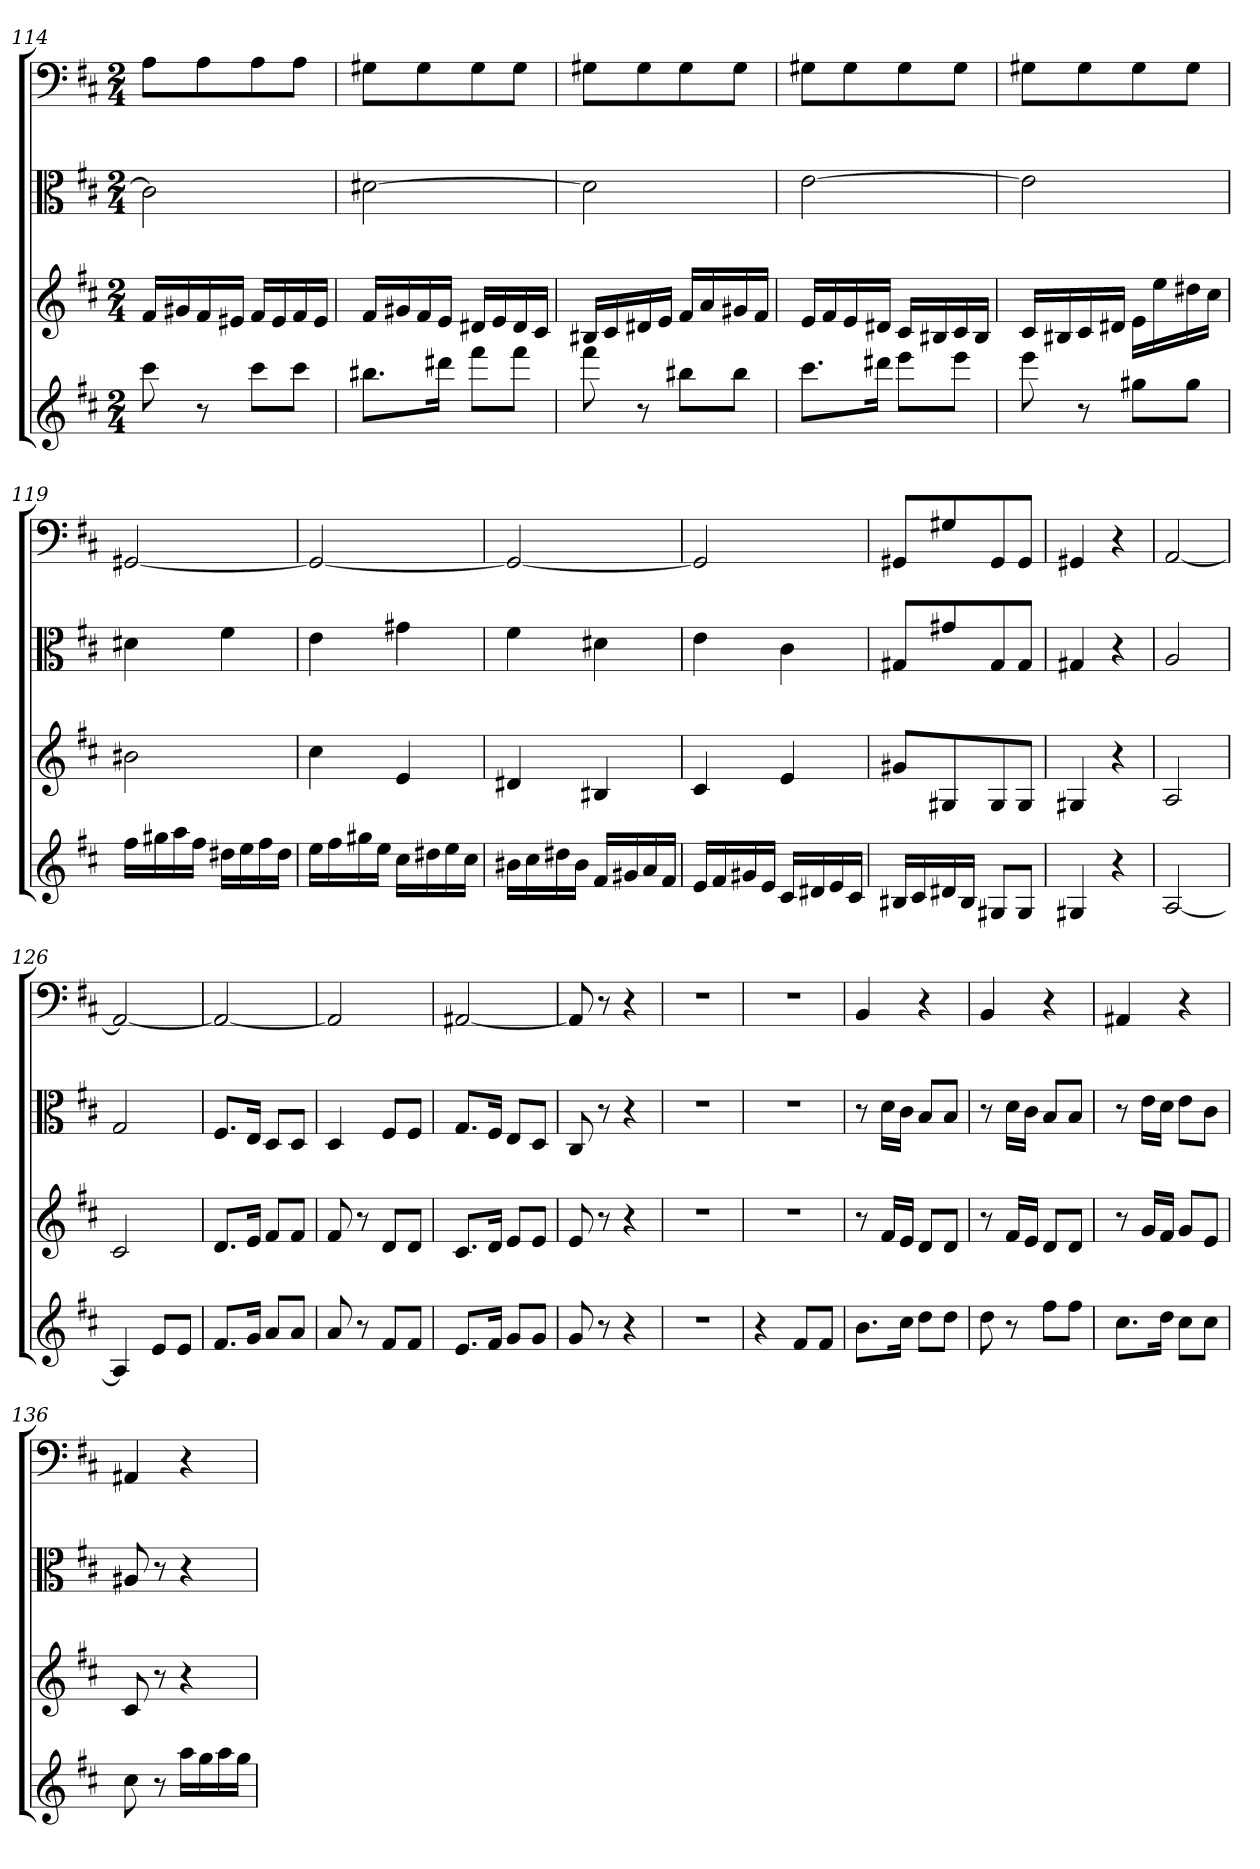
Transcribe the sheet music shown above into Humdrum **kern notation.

**kern	**kern	**kern	**kern
*part4	*part3	*part2	*part1
*staff4	*staff3	*staff2	*staff1
*clefG2	*clefG2	*clefC3	*clefF4
*k[f#c#]	*k[f#c#]	*k[f#c#]	*k[f#c#]
*D:	*D:	*D:	*D:
*M2/4	*M2/4	*M2/4	*M2/4
=114	=114	=114	=114
8ccc#\	16f#/LL	2c#\]	8A\L
.	16g#X/	.	.
8r	16f#/	.	8A\
.	16e#X/JJ	.	.
8ccc#\L	16f#/LL	.	8A\
.	16e#/	.	.
8ccc#\J	16f#/	.	8A\J
.	16e#/JJ	.	.
=115	=115	=115	=115
8.bb#X\L	16f#/LL	[2d#X\	8G#X\L
.	16g#X/	.	.
.	16f#/	.	8G#\
16ddd#X\Jk	16e/JJ	.	.
8fff#\L	16d#X/LL	.	8G#\
.	16e/	.	.
8fff#\J	16d#/	.	8G#\J
.	16c#/JJ	.	.
=116	=116	=116	=116
8fff#\	16B#X/LL	2d#\]	8G#X\L
.	16c#/	.	.
8r	16d#X/	.	8G#\
.	16e/JJ	.	.
8bb#X\L	16f#/LL	.	8G#\
.	16a/	.	.
8bb#\J	16g#X/	.	8G#\J
.	16f#/JJ	.	.
=117	=117	=117	=117
8.ccc#\L	16e/LL	[2e\	8G#X\L
.	16f#/	.	.
.	16e/	.	8G#\
16ddd#X\Jk	16d#X/JJ	.	.
8eee\L	16c#/LL	.	8G#\
.	16B#X/	.	.
8eee\J	16c#/	.	8G#\J
.	16B#/JJ	.	.
=118	=118	=118	=118
8eee\	16c#/LL	2e\]	8G#X\L
.	16B#X/	.	.
8r	16c#/	.	8G#\
.	16d#X/JJ	.	.
8gg#X\L	16e\LL	.	8G#\
.	16ee\	.	.
8gg#\J	16dd#X\	.	8G#\J
.	16cc#\JJ	.	.
=119	=119	=119	=119
16ff#\LL	2b#X\	4d#X\	[2GG#X/
16gg#X\	.	.	.
16aa\	.	.	.
16ff#\JJ	.	.	.
16dd#X\LL	.	4f#\	.
16ee\	.	.	.
16ff#\	.	.	.
16dd#\JJ	.	.	.
=120	=120	=120	=120
16ee\LL	4cc#\	4e\	2GG#/_
16ff#\	.	.	.
16gg#X\	.	.	.
16ee\JJ	.	.	.
16cc#\LL	4e/	4g#X\	.
16dd#X\	.	.	.
16ee\	.	.	.
16cc#\JJ	.	.	.
=121	=121	=121	=121
16b#X\LL	4d#X/	4f#\	2GG#/_
16cc#\	.	.	.
16dd#X\	.	.	.
16b#\JJ	.	.	.
16f#/LL	4B#X/	4d#X\	.
16g#X/	.	.	.
16a/	.	.	.
16f#/JJ	.	.	.
=122	=122	=122	=122
16e/LL	4c#/	4e\	2GG#/]
16f#/	.	.	.
16g#X/	.	.	.
16e/JJ	.	.	.
16c#/LL	4e/	4c#\	.
16d#X/	.	.	.
16e/	.	.	.
16c#/JJ	.	.	.
=123	=123	=123	=123
16B#X/LL	8g#X/L	8G#X/L	8GG#X/L
16c#/	.	.	.
16d#X/	8G#X/	8g#X/	8G#X/
16B#/JJ	.	.	.
8G#X/L	8G#/	8G#/	8GG#/
8G#/J	8G#/J	8G#/J	8GG#/J
=124	=124	=124	=124
4G#X/	4G#X/	4G#X/	4GG#X/
4r	4r	4r	4r
=125	=125	=125	=125
[2A/	2A/	2A/	[2AA/
=126	=126	=126	=126
4A/]	2c#/	2G/	2AA/_
8e/L	.	.	.
8e/J	.	.	.
=127	=127	=127	=127
8.f#/L	8.d/L	8.F#/L	2AA/_
16g/Jk	16e/Jk	16E/Jk	.
8a/L	8f#/L	8D/L	.
8a/J	8f#/J	8D/J	.
=128	=128	=128	=128
8a/	8f#/	4D/	2AA/]
8r	8r	.	.
8f#/L	8d/L	8F#/L	.
8f#/J	8d/J	8F#/J	.
=129	=129	=129	=129
8.e/L	8.c#/L	8.G/L	[2AA#X/
16f#/Jk	16d/Jk	16F#/Jk	.
8g/L	8e/L	8E/L	.
8g/J	8e/J	8D/J	.
=130	=130	=130	=130
8g/	8e/	8C#/	8AA#/]
8r	8r	8r	8r
4r	4r	4r	4r
=131	=131	=131	=131
2r	2r	2r	2r
=132	=132	=132	=132
4r	2r	2r	2r
8f#/L	.	.	.
8f#/J	.	.	.
=133	=133	=133	=133
8.b\L	8r	8r	4BB/
.	16f#/LL	16d\LL	.
16cc#\Jk	16e/JJ	16c#\JJ	.
8dd\L	8d/L	8B/L	4r
8dd\J	8d/J	8B/J	.
=134	=134	=134	=134
8dd\	8r	8r	4BB/
8r	16f#/LL	16d\LL	.
.	16e/JJ	16c#\JJ	.
8ff#\L	8d/L	8B/L	4r
8ff#\J	8d/J	8B/J	.
=135	=135	=135	=135
8.cc#\L	8r	8r	4AA#X/
.	16g/LL	16e\LL	.
16dd\Jk	16f#/JJ	16d\JJ	.
8cc#\L	8g/L	8e\L	4r
8cc#\J	8e/J	8c#\J	.
=136	=136	=136	=136
8cc#\	8c#/	8A#X/	4AA#X/
8r	8r	8r	.
16aa\LL	4r	4r	4r
16gg\	.	.	.
16aa\	.	.	.
16gg\JJ	.	.	.
=	=	=	=
*-	*-	*-	*-
